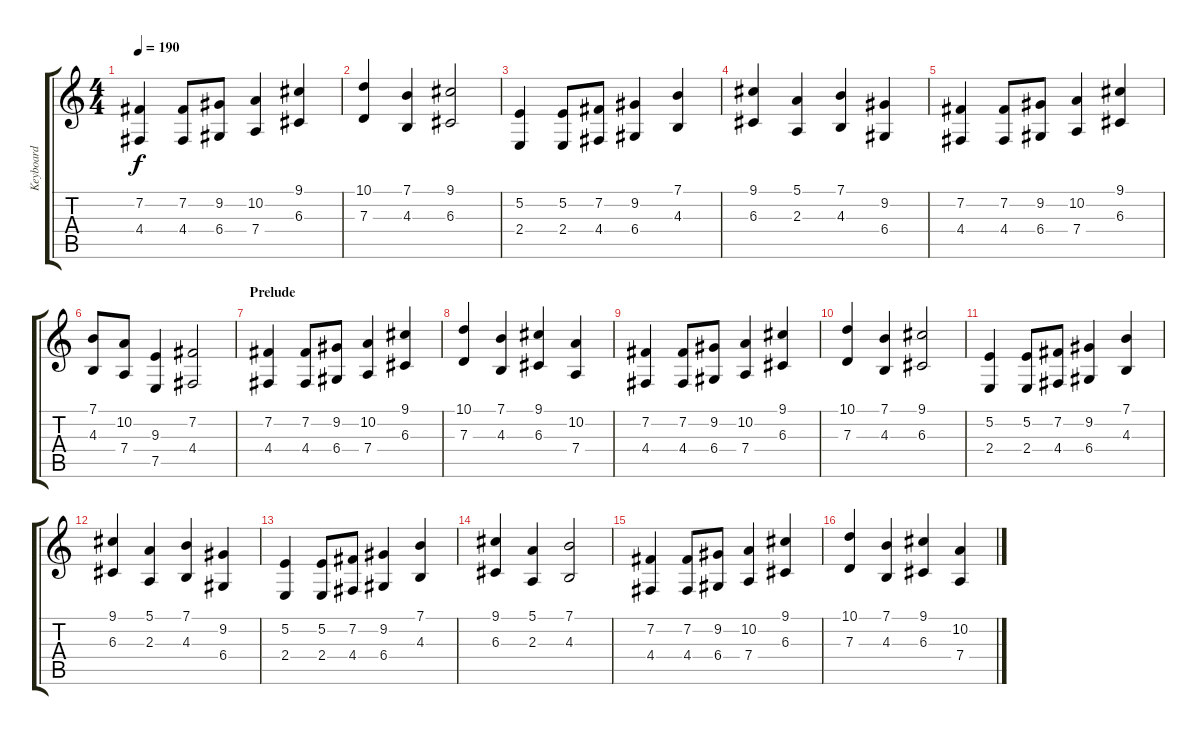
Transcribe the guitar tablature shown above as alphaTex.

\track ("Keyboard" "Keyboard") {instrument flute}
\staff {score tabs}
\tuning (E4 B3 G3 D3 A2 E2) {hide}
\ts (4 4)
\tempo 190
\clef g2
\ks c
(7.2 4.4).4{dy f} (7.2 4.4).8 (9.2 6.4).8 (10.2 7.4).4 (9.1 6.3).4 |
(10.1 7.3).4 (7.1 4.3).4 (9.1 6.3).2 |
(5.2 2.4).4 (5.2 2.4).8 (7.2 4.4).8 (9.2 6.4).4 (7.1 4.3).4 |
(9.1 6.3).4 (5.1 2.3).4 (7.1 4.3).4 (9.2 6.4).4 |
(7.2 4.4).4 (7.2 4.4).8 (9.2 6.4).8 (10.2 7.4).4 (9.1 6.3).4 |
(7.1 4.3).8 (10.2 7.4).8 (9.3 7.5).4 (7.2 4.4).2 |
\section ("" "Prelude")
(7.2 4.4).4 (7.2 4.4).8 (9.2 6.4).8 (10.2 7.4).4 (9.1 6.3).4 |
(10.1 7.3).4 (7.1 4.3).4 (9.1 6.3).4 (10.2 7.4).4 |
(7.2 4.4).4 (7.2 4.4).8 (9.2 6.4).8 (10.2 7.4).4 (9.1 6.3).4 |
(10.1 7.3).4 (7.1 4.3).4 (9.1 6.3).2 |
(5.2 2.4).4 (5.2 2.4).8 (7.2 4.4).8 (9.2 6.4).4 (7.1 4.3).4 |
(9.1 6.3).4 (5.1 2.3).4 (7.1 4.3).4 (9.2 6.4).4 |
(5.2 2.4).4 (5.2 2.4).8 (7.2 4.4).8 (9.2 6.4).4 (7.1 4.3).4 |
(9.1 6.3).4 (5.1 2.3).4 (7.1 4.3).2 |
(7.2 4.4).4 (7.2 4.4).8 (9.2 6.4).8 (10.2 7.4).4 (9.1 6.3).4 |
(10.1 7.3).4 (7.1 4.3).4 (9.1 6.3).4 (10.2 7.4).4
